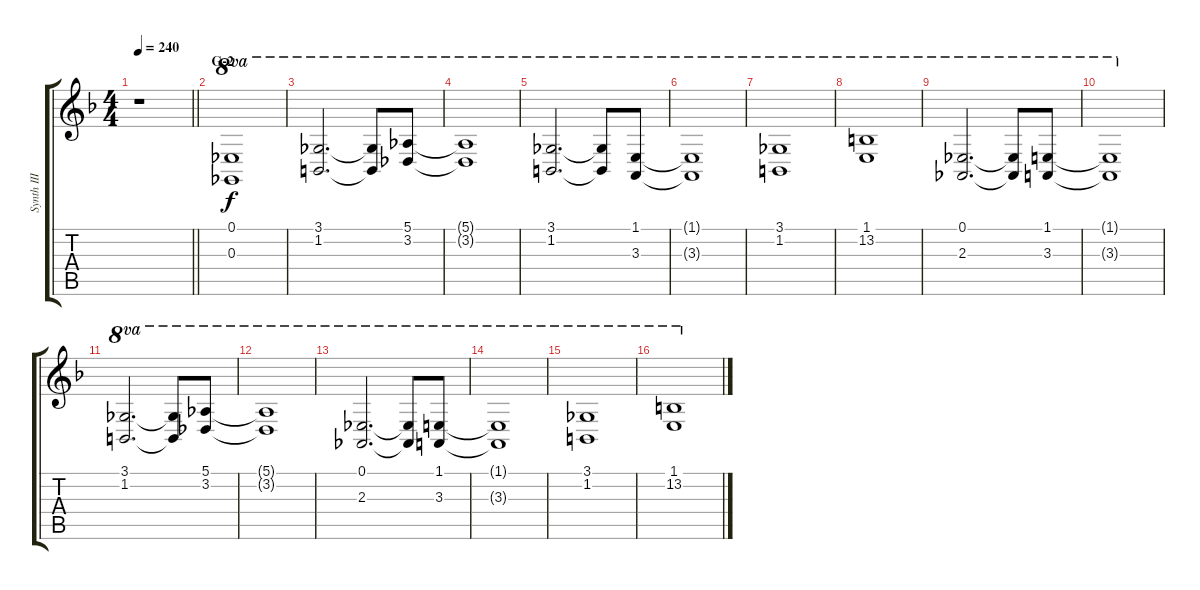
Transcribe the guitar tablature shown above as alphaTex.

\track ("Synth III" "Synth III") {instrument lead6voice}
\staff {score tabs}
\tuning (Eb4 Bb3 Gb3 Db3 Ab2 Eb2) {hide}
\ts (4 4)
\tempo 240
\clef g2
\barLineRight lightlight
\ks f
r.1{dy f} |
\section ("" "G-2")
(0.1 0.3).1{ot 8va} |
(3.1 1.2).2{d ot 8va} (3.1{t} 1.2{t}).8{ot 8va} (5.1 3.2).8{ot 8va} |
(5.1{t} 3.2{t}).1{ot 8va} |
(3.1 1.2).2{d ot 8va} (3.1{t} 1.2{t}).8{ot 8va} (1.1 3.3).8{ot 8va} |
(1.1{t} 3.3{t}).1{ot 8va} |
(3.1 1.2).1{ot 8va} |
(1.1 13.2).1{ot 8va} |
(0.1 2.3).2{d ot 8va} (0.1{t} 2.3{t}).8{ot 8va} (1.1 3.3).8{ot 8va} |
(1.1{t} 3.3{t}).1{ot 8va} |
(3.1 1.2).2{d ot 8va} (3.1{t} 1.2{t}).8{ot 8va} (5.1 3.2).8{ot 8va} |
(5.1{t} 3.2{t}).1{ot 8va} |
(0.1 2.3).2{d ot 8va} (0.1{t} 2.3{t}).8{ot 8va} (1.1 3.3).8{ot 8va} |
(1.1{t} 3.3{t}).1{ot 8va} |
(3.1 1.2).1{ot 8va} |
(1.1 13.2).1{ot 8va}
